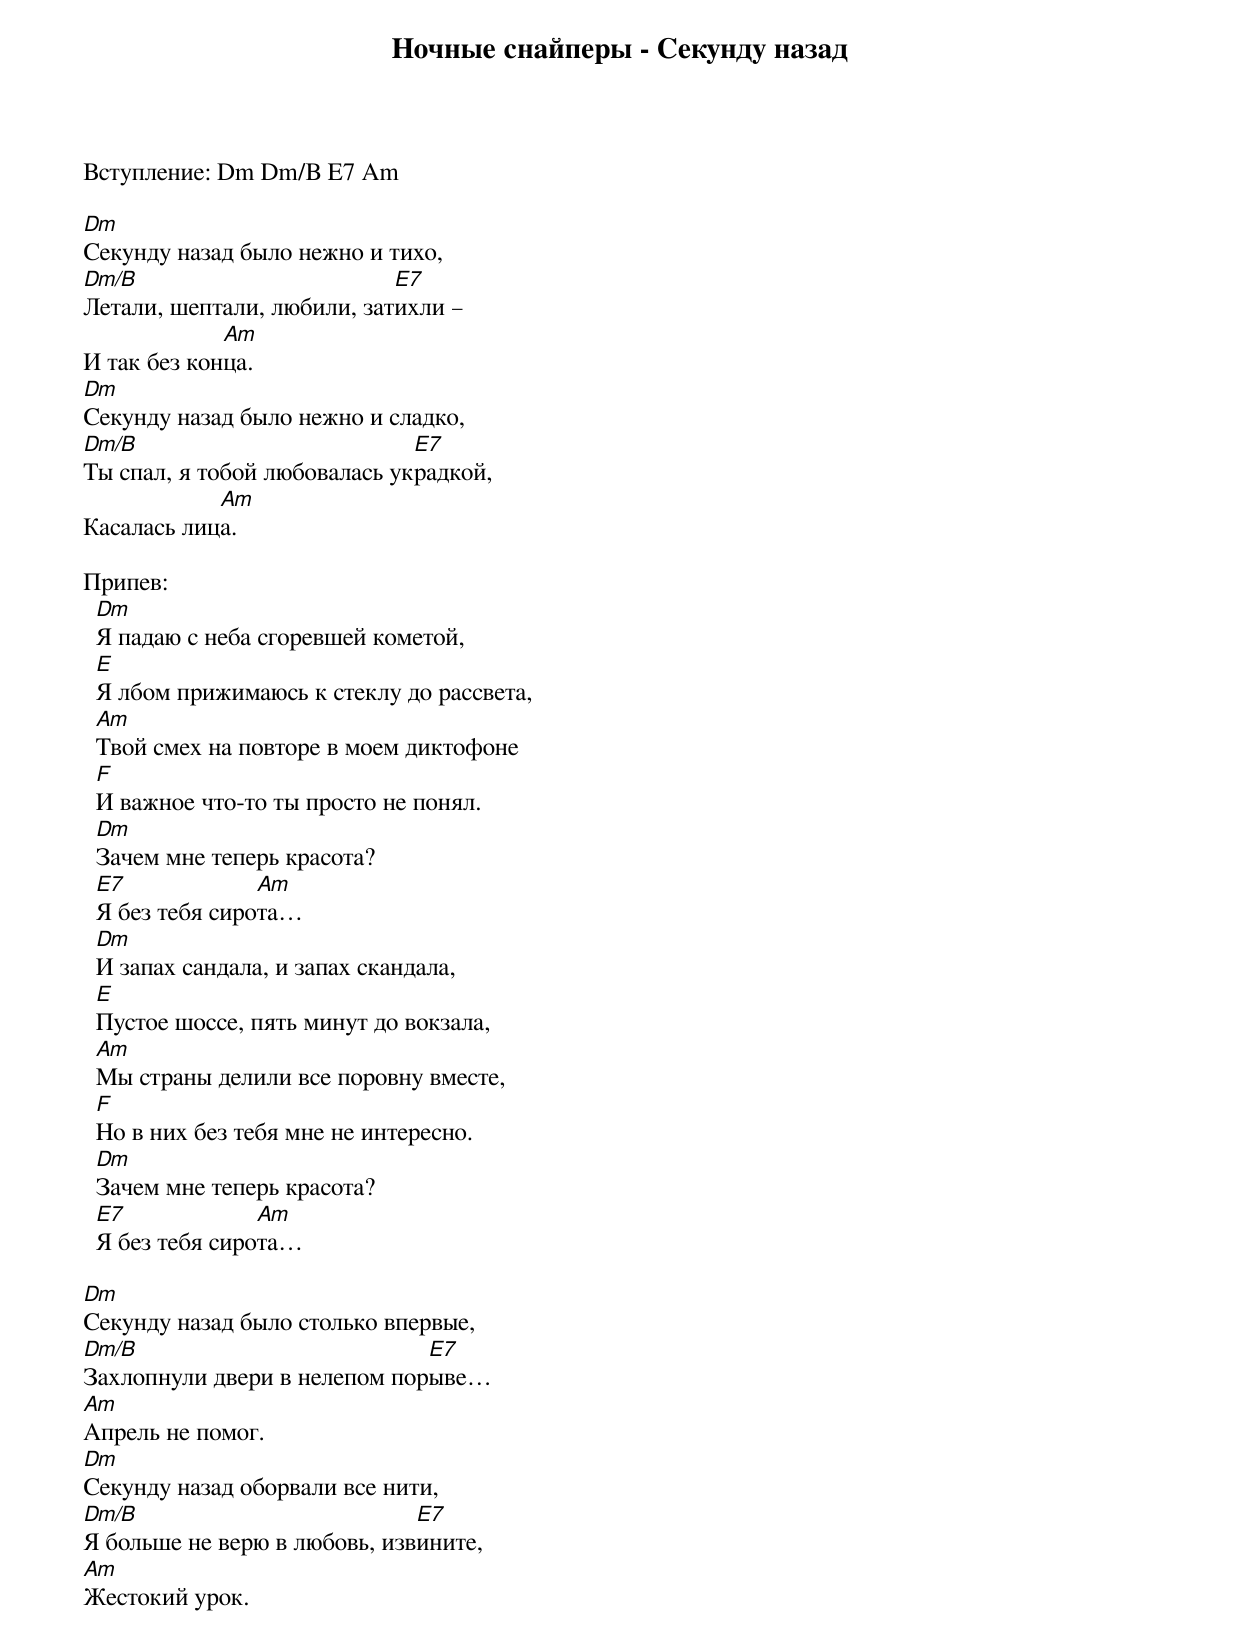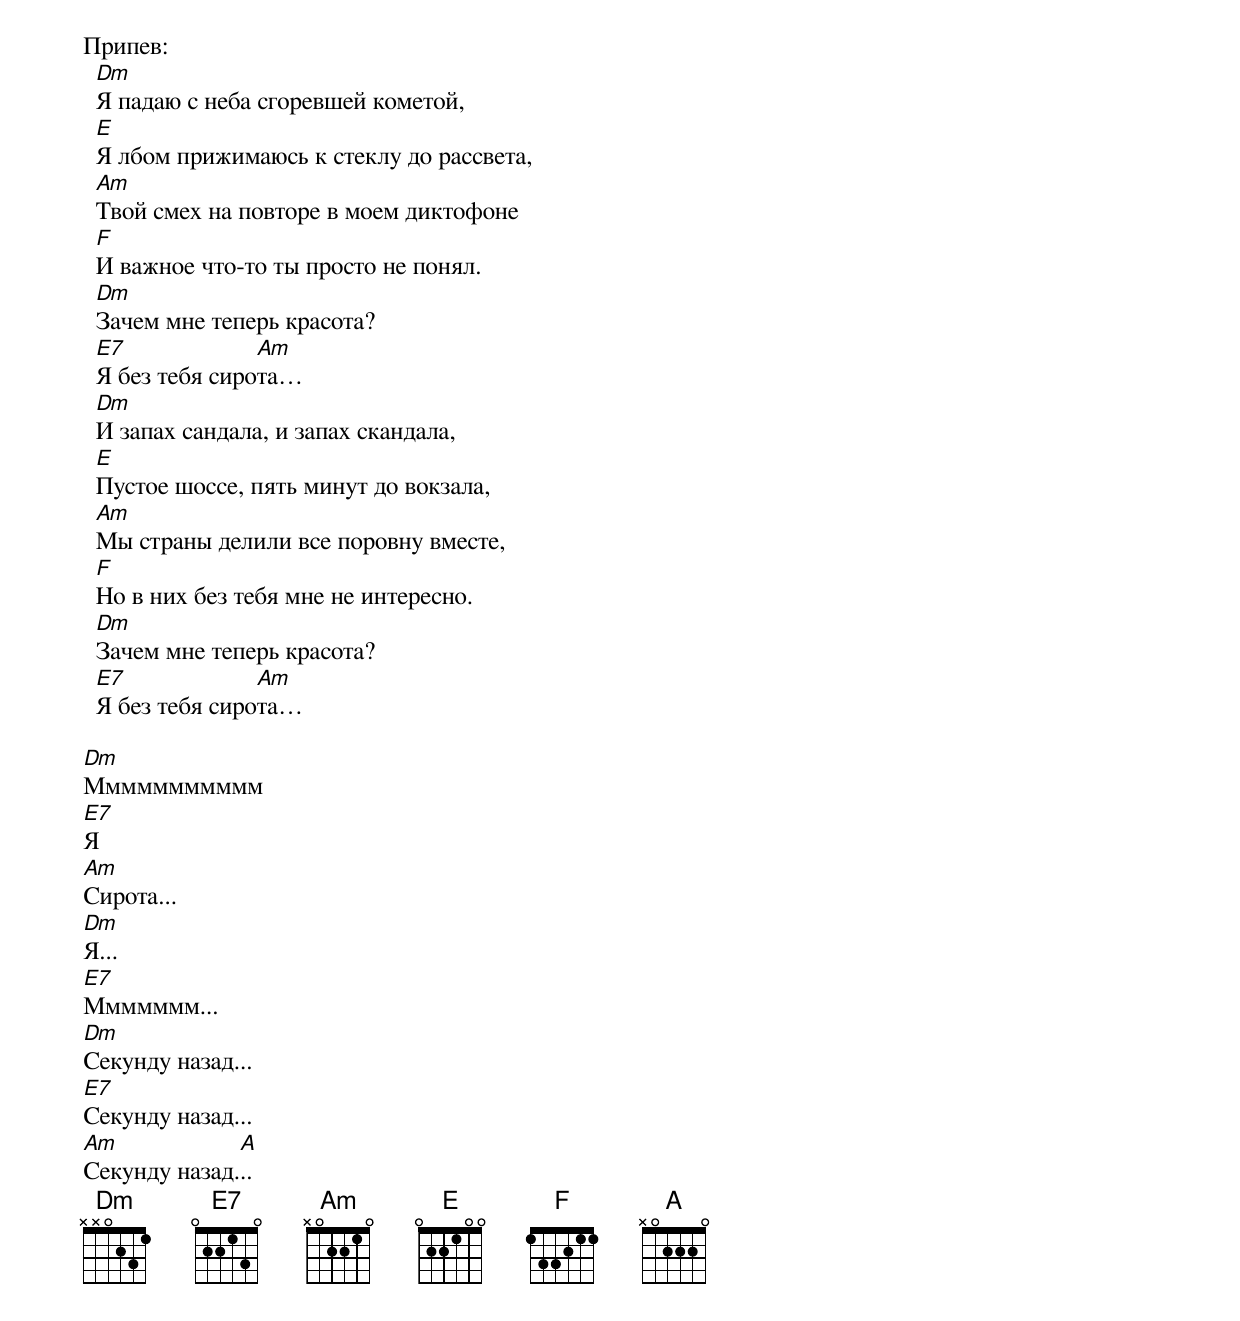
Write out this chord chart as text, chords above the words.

Ночные снайперы - Секунду назад

Вступление: Dm Dm/B E7 Am

Dm
Секунду назад было нежно и тихо,
Dm/B                        E7
Летали, шептали, любили, затихли –
             Am
И так без конца.
Dm
Секунду назад было нежно и сладко,
Dm/B                          E7
Ты спал, я тобой любовалась украдкой,
            Am
Касалась лица.

Припев:
  Dm
  Я падаю с неба сгоревшей кометой,
  E
  Я лбом прижимаюсь к стеклу до рассвета,
  Am
  Твой смех на повторе в моем диктофоне
  F
  И важное что-то ты просто не понял.
  Dm
  Зачем мне теперь красота?
  E7             Am
  Я без тебя сирота…
  Dm
  И запах сандала, и запах скандала,
  E
  Пустое шоссе, пять минут до вокзала,
  Am
  Мы страны делили все поровну вместе,
  F
  Но в них без тебя мне не интересно.
  Dm
  Зачем мне теперь красота?
  E7             Am
  Я без тебя сирота…

Dm
Секунду назад было столько впервые,
Dm/B                          E7
Захлопнули двери в нелепом порыве…
Am
Апрель не помог.
Dm
Секунду назад оборвали все нити,
Dm/B                          E7
Я больше не верю в любовь, извините,
Am
Жестокий урок.

Припев:
  Dm
  Я падаю с неба сгоревшей кометой,
  E
  Я лбом прижимаюсь к стеклу до рассвета,
  Am
  Твой смех на повторе в моем диктофоне
  F
  И важное что-то ты просто не понял.
  Dm
  Зачем мне теперь красота?
  E7             Am
  Я без тебя сирота…
  Dm
  И запах сандала, и запах скандала,
  E
  Пустое шоссе, пять минут до вокзала,
  Am
  Мы страны делили все поровну вместе,
  F
  Но в них без тебя мне не интересно.
  Dm
  Зачем мне теперь красота?
  E7             Am
  Я без тебя сирота…

Dm
Ммммммммммм
E7
Я
Am
Сирота...
Dm
Я...
E7
Ммммммм...
Dm
Секунду назад...
E7
Секунду назад...
Am            A
Секунду назад...
